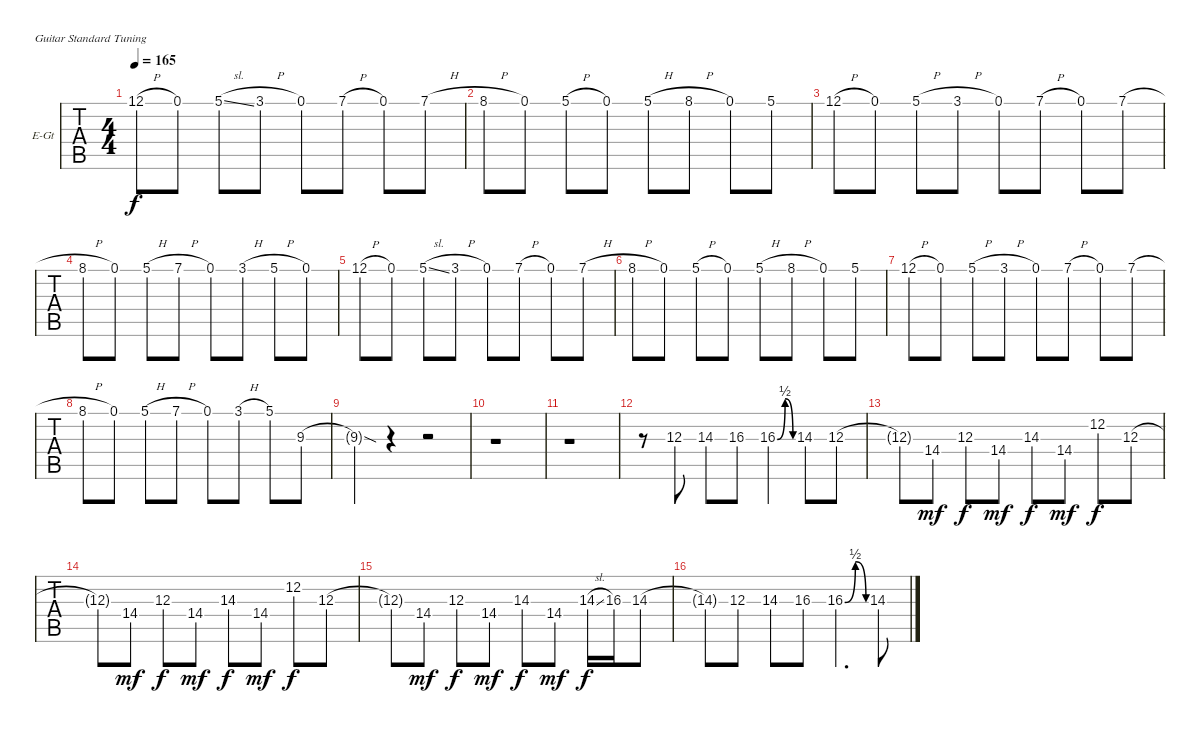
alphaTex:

\bracketExtendMode groupsimilarinstruments
\firstSystemTrackNameOrientation horizontal
\otherSystemsTrackNameOrientation horizontal
\track ("Guitar 2 (Solo)" "E-Gt") {instrument distortionguitar}
\staff {tabs}
\tuning (E4 B3 G3 D3 A2 E2)
\ts (4 4)
\tempo 165
\clef g2
\ks c
12.1{h}.8{dy f} 0.1.8 5.1{sl}.8 3.1{h}.8 0.1.8 7.1{h}.8 0.1.8 7.1{h}.8 |
8.1{h}.8 0.1.8 5.1{h}.8 0.1.8 5.1{h}.8 8.1{h}.8 0.1.8 5.1.8 |
12.1{h}.8 0.1.8 5.1{h}.8 3.1{h}.8 0.1.8 7.1{h}.8 0.1.8 7.1{h}.8 |
8.1{h}.8 0.1.8 5.1{h}.8 7.1{h}.8 0.1.8 3.1{h}.8 5.1{h}.8 0.1.8 |
12.1{h}.8 0.1.8 5.1{sl}.8 3.1{h}.8 0.1.8 7.1{h}.8 0.1.8 7.1{h}.8 |
8.1{h}.8 0.1.8 5.1{h}.8 0.1.8 5.1{h}.8 8.1{h}.8 0.1.8 5.1.8 |
12.1{h}.8 0.1.8 5.1{h}.8 3.1{h}.8 0.1.8 7.1{h}.8 0.1.8 7.1{h}.8 |
8.1{h}.8 0.1.8 5.1{h}.8 7.1{h}.8 0.1.8 3.1{h}.8 5.1.8 9.3.8 |
9.3{sod t}.4 r.4 r.2 |
r.1 |
r.1 |
r.8 12.3.8 14.3.8 16.3.8 16.3{be (bendrelease 0 0 30 2 30 2 60 0)}.4 14.3.8 12.3.8 |
12.3{t}.8 14.4.8{dy mf} 12.3.8{dy f} 14.4.8{dy mf} 14.3.8{dy f} 14.4.8{dy mf} 12.2.8{dy f} 12.3.8 |
12.3{t}.8 14.4.8{dy mf} 12.3.8{dy f} 14.4.8{dy mf} 14.3.8{dy f} 14.4.8{dy mf} 12.2.8{dy f} 12.3.8 |
12.3{t}.8 14.4.8{dy mf} 12.3.8{dy f} 14.4.8{dy mf} 14.3.8{dy f} 14.4.8{dy mf} 14.3{sl}.16{dy f} 16.3.16 14.3.8 |
14.3{t}.8 12.3.8 14.3.8 16.3.8 16.3{be (bendrelease 0 0 30 2 30 2 60 0)}.4{d} 14.3.8
